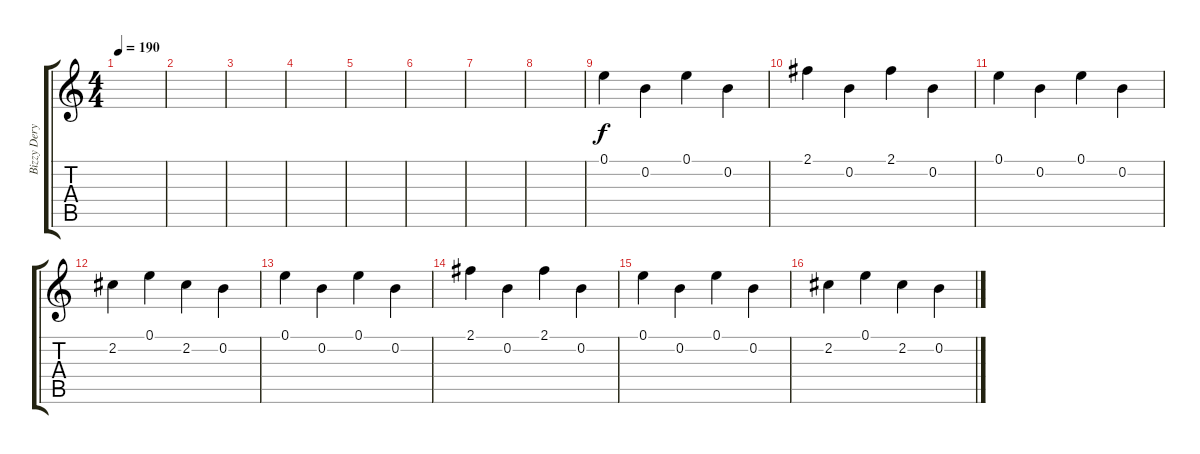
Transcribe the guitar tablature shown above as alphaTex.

\track ("Bizzy Deryck" "Bizzy Dery") {instrument distortionguitar}
\staff {score tabs}
\tuning (E4 B3 G3 D3 A2 D2) {hide}
\ts (4 4)
\tempo 190
\clef g2
\ks c
|
|
|
|
|
|
|
|
0.1.4 0.2.4 0.1.4 0.2.4 |
2.1.4 0.2.4 2.1.4 0.2.4 |
0.1.4 0.2.4 0.1.4 0.2.4 |
2.2.4 0.1.4 2.2.4 0.2.4 |
0.1.4 0.2.4 0.1.4 0.2.4 |
2.1.4 0.2.4 2.1.4 0.2.4 |
0.1.4 0.2.4 0.1.4 0.2.4 |
2.2.4 0.1.4 2.2.4 0.2.4
